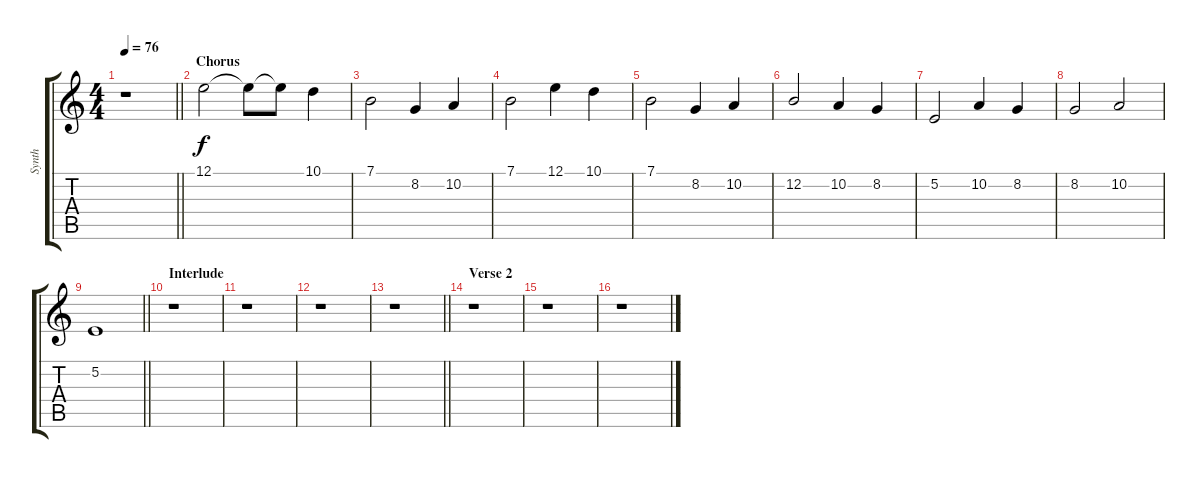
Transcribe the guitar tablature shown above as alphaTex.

\track ("Synth" "Synth") {instrument synthstrings1}
\staff {score tabs}
\tuning (E4 B3 G3 D3 A2 E2) {hide}
\ts (4 4)
\tempo 76
\clef g2
\barLineRight lightlight
\ks c
r.1{dy f} |
\section ("" "Chorus")
12.1.2 12.1{t}.8{beam merge} 12.1{t}.8 10.1.4 |
7.1.2 8.2.4 10.2.4 |
7.1.2 12.1.4{beam merge} 10.1.4 |
7.1.2 8.2.4 10.2.4 |
12.2.2{beam merge} 10.2.4 8.2.4 |
5.2.2 10.2.4{beam merge} 8.2.4 |
8.2.2 10.2.2 |
\barLineRight lightlight
5.2.1 |
\section ("" "Interlude")
r.1 |
r.1 |
r.1 |
\barLineRight lightlight
r.1 |
\section ("" "Verse 2")
r.1 |
r.1 |
r.1
